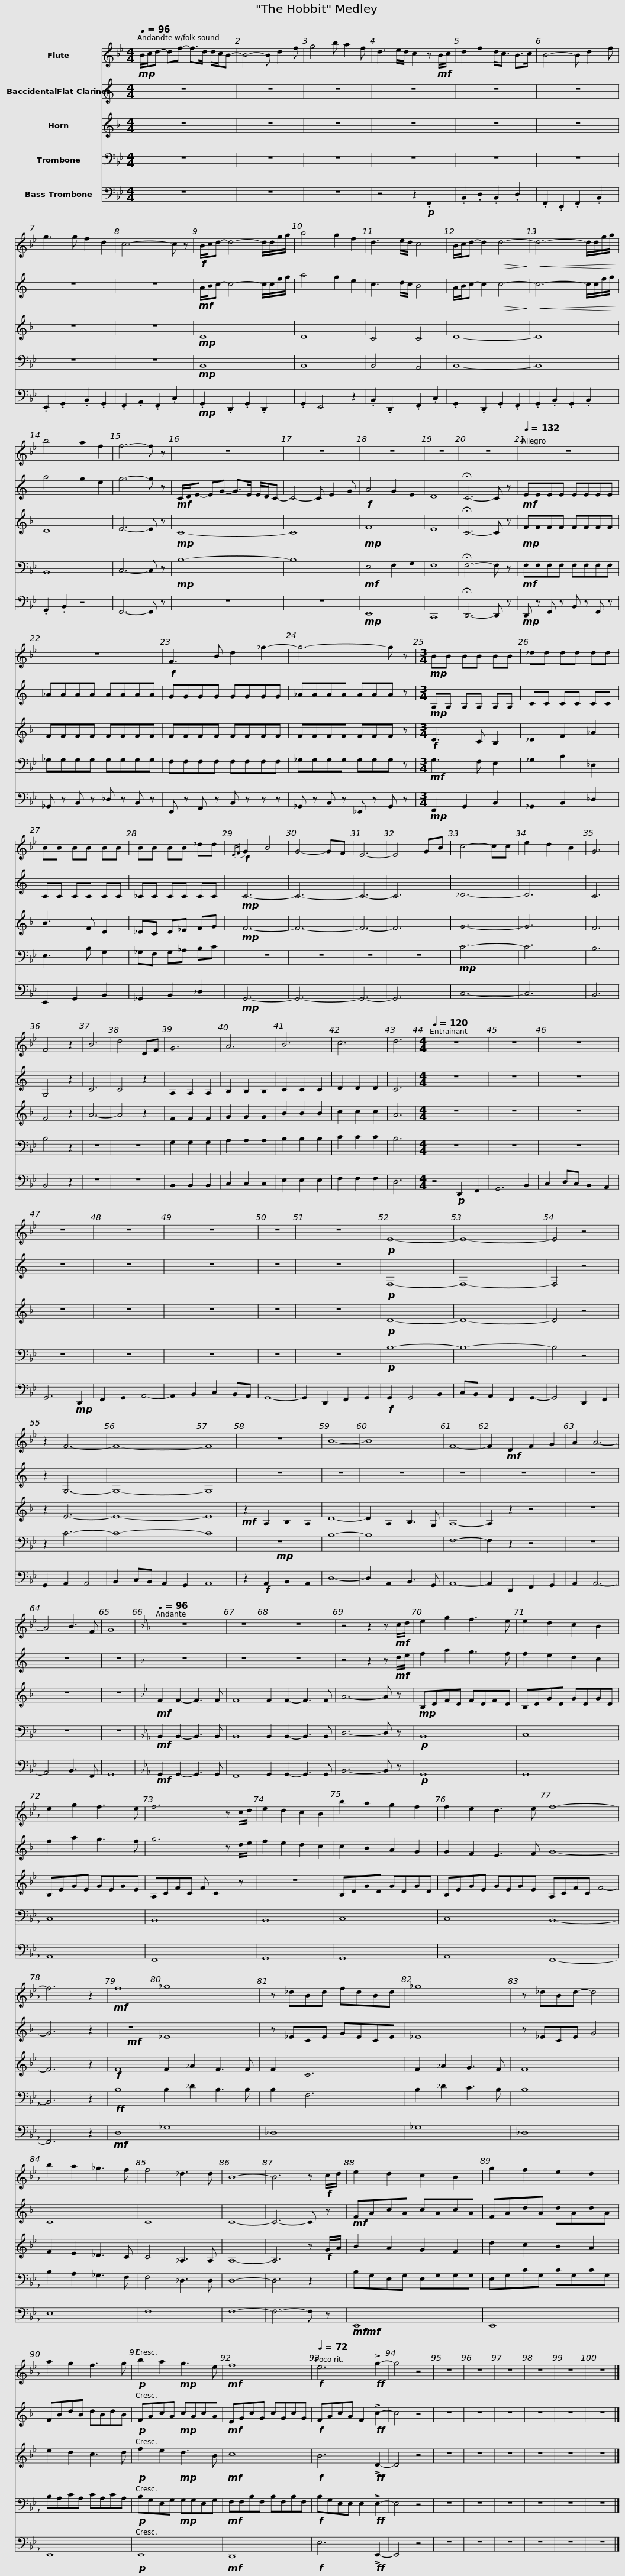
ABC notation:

X:1
%%score 1 2 3 4 5
L:1/8
Q:1/4=96
M:4/4
I:linebreak $
K:Bb
V:1 treble
V:2 treble transpose=-2
V:3 treble transpose=-7
V:4 bass
V:5 bass
V:1
!mp! B/c/d- df- f>d d/c/B- | B4- B d2 f | g4 b a2 f | d3 e/d/ c2 z!mf! B/c/ | d2 f2 d<c B>c |$ %5
 B4- B d2 f | g3 g f2 d2 | c6- c z |!f! B/c/d- d4- d/d/g/a/ | b4 a2 f2 | %10
 d3 e/d/ c4 |$ B/c/d- d2!>(! d4-!>)! |!<(! d6- d/d/g/a/!<)! | b4 a2 f2 | f6- f z | %15
 z8 | z8 |$ z8 | z8 | z8 | %20
[Q:1/4=132] z8 | z8 |!f! F3 B d2 _g2- |$ g6- g z |[M:3/4]!mp! BB BB BB | %25
 _dd dd dd | BB BB BB |$ BB BB _dd |!f!{EF} G2 B4 | G4- GF | %30
 E6- | E4 GB | c4- cc | e2 d2 B2 | G6 | %35
 F4 z2 | B6 | d4 DF |$ G6 | A6 | %40
 B6 | c6 | d6 |[M:4/4][Q:1/4=120] z8 | z8 | %45
 z8 | z8 | z8 |$ z8 | z8 | %50
 z8 |!p! E8- | E8- | E4 z4 | z2 F6- | %55
 F8- | F8 |$ z8 | B8- | B8 | %60
 F8- | F2!mf! D2 F2 G2 | A2 A6- | A4 B3 F | G8 | %65
[K:Eb][Q:1/4=96] z8 | z8 |$ z8 | z4 z2 z!mf! c/d/ | e2 g2 f3 e | %70
 e2 d2 c2 B2 | e2 g2 f3 e |$ f6 z c/d/ | e2 d2 c2 B2 | b2 a2 g2 f2 | %75
 f2 e2 d3 e | f8- | f6 z2 |$!mf! f8 | _g8 | %80
 z _dBd fdBd | _g8 | z _dBd- d4 | b2 a2 _g3 f |$ f4 _d3 d | %85
 B8- | B6 z!f! c/d/ | e2 d2 c2 B2 | g2 f2 e2 d2 | a2 g2 f3 g |$ %90
!p! b2 a2!mp! g3 e |!mf! f8 |!f![Q:1/4=72] e6!ff! !>!g2- | g4 z4 | z8 | %95
 z8 | z8 | z8 | z8 | z8 |] %100
V:2
[K:C] z8 | z8 | z8 | z8 | z8 |$ %5
 z8 | z8 | z8 |!mf! A/B/c- c4- c/c/f/g/ | a4 g2 e2 | %10
 c3 d/c/ B4 |$ A/B/c- c2!>(! c4-!>)! |!<(! c6- c/c/f/g/!<)! | a4 g2 e2 | g6- g z | %15
!mf! C/D/E- EG- G>E E/D/C- | C4- C E2 G |$!f! A4 G2 E2 | D8 | !fermata!C6- C z | %20
!mf! EEEE EEEE | _AAAA AAAA | GGGG GGGG |$ _AAAA AAA z |[M:3/4]!mp! A,A, A,A, A,A, | %25
 CC CC CC | A,A, A,A, A,A, |$ _A,A, A,A, A,A, |!mp! A,6- | A,6- | %30
 A,6- | A,6 | _B,6- | B,6 | A,6 | %35
 G,4 z2 | C6 | C4 z2 |$ A,2 A,2 A,2 | B,2 B,2 B,2 | %40
 C2 C2 C2 | D2 D2 D2 | C6 |[M:4/4] z8 | z8 | %45
 z8 | z8 | z8 |$ z8 | z8 | %50
 z8 |!p! F,8- | F,8- | F,4 z4 | z2 G,6- | %55
 G,8- | G,8 |$ z8 | z8 | z8 | %60
 z8 | z8 | z8 | z8 | z8 | %65
[K:F] z8 | z8 |$ z8 | z4 z2 z!mf! d/e/ | f2 a2 g3 f | %70
 f2 e2 d2 c2 | f2 a2 g3 f |$ g6 z d/e/ | f2 e2 d2 c2 | c2 B2 A2 G2 | %75
 G2 F2 E3 F | G8- | G6 z2 |$!mf! z8 | _E8 | %80
 z _ECE GECE | _E8 | z _ECE G4 | C8 |$ C8 | %85
 C8- | C6- C z |!mf! FAcA cAcA | FAdA dAdA | FBdB dBdB |$ %90
!p! FAcA!mp! cAcA |!mf! EGcG cGcG |!f! FAcA F2!ff! !>!c2- | c4 z4 | z8 | %95
 z8 | z8 | z8 | z8 | z8 |] %100
V:3
[K:F] z8 | z8 | z8 | z8 | z8 |$ %5
 z8 | z8 | z8 |!mp! D8 | D8 | %10
 C4 C4 |$ D8- | D8 | D8 | E6- E z | %15
!mp! C8- | C8 |$!mp! F8 | E8 | !fermata!C6- C z | %20
!mp! FFFF FFFF | FFFF FFFF | FFFF FFFF |$ FFFF FFF z |[M:3/4]!f! D3 C B,2 | %25
 _D2 F2 _A2 | B3 F D2 |$ _DC D_E FG |!mp! F6- | F6- | %30
 F6- | F6 | G6- | G6 | F6 | %35
 F4 z2 | A6- | A4 z2 |$ F2 F2 F2 | G2 G2 G2 | %40
 B2 B2 B2 | c2 c2 c2 | A6 |[M:4/4] z8 | z8 | %45
 z8 | z8 | z8 |$ z8 | z8 | %50
 z8 |!p! D8- | D8- | D4 z4 | z2 E6- | %55
 E8- | E8 |$!mf! z2 A,2 B,2 A,2 | D8- | D2 A,2 B,3 G, | %60
 A,8- | A,2 z2 z4 | z8 | z8 | z8 | %65
[K:Bb]!mf! F2 F2- F3 F | F8 |$ F2 F2- F3 F | A6- A z |!mp! B,DFD FDFD | %70
 B,DGD GDGD | B,EGE GEGE |$ A,CFC F C2 z | z8 | B,DGD GDGD | %75
 B,EGE GEGE | A,CFC F4- | F6 z2 |$!f! F8 | F2 _A2 F3 F | %80
 F2 C6 | F2 _A2 G3 F | F8 | F2 E2 _D3 C |$ C4 _A,3 A, | %85
 A,8- | A,6 z!f! G/A/ | B2 A2 G2 F2 | d2 c2 B2 A2 | e2 d2 c3 d |$ %90
!p! f2 e2!mp! d3 B |!mf! c8 |!f! B6!ff! !>!D2- | D4 z4 | z8 | %95
 z8 | z8 | z8 | z8 | z8 |] %100
V:4
 z8 | z8 | z8 | z8 | z8 |$ %5
 z8 | z8 | z8 |!mp! B,,8 | B,,8 | %10
 B,,4 A,,4 |$ B,,8- | B,,8 | B,,8 | C,6- C, z | %15
!mp! B,8- | B,8 |$!mf! E,4 F,2 G,2 | F,8 | !fermata!F,6- F, z | %20
!mf! F,F,F,F, F,F,F,F, | _G,G,G,G, G,G,G,G, | F,F,F,F, F,F,F,F, |$ _G,G,G,G, G,G,G, z |[M:3/4]!mf! G,3 F, E,2 | %25
 _G,2 B,2 _D,2 | E,3 B, G,2 |$ _G,F, G,_A, B,C | z6 | z6 | %30
 z6 | z6 |!mp! C6- | C6 | B,6 | %35
 B,4 z2 | z6 | z6 |$ G,2 G,2 G,2 | A,2 A,2 A,2 | %40
 B,2 B,2 B,2 | C2 C2 C2 | B,6 |[M:4/4] z8 | z8 | %45
 z8 | z8 | z8 |$ z8 | z8 | %50
 z8 |!p! B,8- | B,8- | B,4 z4 | z2 C6- | %55
 C8- | C8 |$!mp! z8 | B,8- | B,8 | %60
 F,8- | F,2 z2 z4 | z8 | z8 | z8 | %65
[K:Eb]!mf! B,,2 B,,2- B,,3 B,, | B,,8 |$ B,,2 B,,2- B,,3 B,, | D,6- D, z |!p! B,,8 | %70
 C,8 | C,8 |$ B,,8 | B,,8 | C,8 | %75
 C,8 | B,,8- | B,,6 z2 |$!ff! B,8 | B,2 _D2 B,3 B, | %80
 B,2 F,6 | B,2 _D2 C3 B, | B,8 | B,2 A,2 _G,3 F, |$ F,4 _D,3 D, | %85
 D,8- | D,6 z2 | B,G,E,G, E,G,G,G, | E,G,CG, CG,CG, | B,A,CA, CA,CA, |$ %90
!p! B,G,E,G,!mp! G,G,E,G, |!mf! F,F,B,F, B,F,B,F, |!f! B,G,E,E, E,2!ff! !>!E,2- | E,4 z4 | z8 | %95
 z8 | z8 | z8 | z8 | z8 |] %100
V:5
 z8 | z8 | z8 | z4 z2!p! .F,,2 | .B,,2 .D,2 .B,,2 .D,2 |$ %5
 .F,,2 .D,,2 .F,,2 .B,,2 | .E,,2 .G,,2 .B,,2 .G,,2 | .F,,2 .A,,2 .F,,2 .C,2 |!mp! .G,,2 .D,,2 .G,,2 .D,,2 | .G,,2 E,,4 z2 | %10
 .B,,2 .D,,2 .F,,2 .C,2 |$ .G,,2 .D,,2 .G,,2 .F,,2 | .G,,2 .B,,2 .G,,2 .B,,2 | .G,,2 .B,,2 z4 | F,,6- F,, z | %15
 z8 | z8 |$!mp! E,,8 | C,,8 | !fermata!D,,6- D,, z | %20
!mp! D,, z F,, z B,, z F,, z | _G,, z B,, z _D, z B,, z | D,, z F,, z B,, z z z |$ _G,, z B,, z _D,, z G,, z |[M:3/4]!mp! E,,2 G,,2 B,,2 | %25
 _G,,2 B,,2 _D,2 | E,,2 G,,2 B,,2 |$ _G,,2 B,,2 _D,2 |!mp! G,,6- | G,,6- | %30
 G,,6- | G,,6 | C,6- | C,6 | B,,6 | %35
 B,,4 z2 | z6 | z6 |$ B,,2 B,,2 B,,2 | C,2 C,2 C,2 | %40
 E,2 E,2 E,2 | F,2 F,2 F,2 | D,6 |[M:4/4] z4!p! D,,2 F,,2 | G,,6 B,,2 | %45
 C,2 D,C, B,,2 A,,2 | G,,6!mp! D,,2 | F,,2 G,,2 A,,4- |$ A,,2 B,,2 C,2 B,,A,, | G,,8- | %50
 G,,2 D,,2 F,,2 G,,2 |!f! G,,2 G,,4 B,,2 | C,B,, A,,2 F,,2 G,,2- | G,,4 D,,2 F,,2 | G,,2 A,,2 A,,4 | %55
 B,,2 C,B,, A,,2 G,,2 | A,,8 |$ z2!f! A,,2 B,,2 A,,2 | D,8- | D,2 A,,2 B,,3 G,, | %60
 A,,8- | A,,2 D,,2 F,,2 G,,2 | A,,2 A,,6- | A,,4 B,,3 F,, | G,,8 | %65
[K:Eb]!mf! G,,2 G,,2- G,,3 G,, | F,,8 |$ G,,2 G,,2- G,,3 G,, | B,,6- B,, z |!p! G,,8 | %70
 G,,8 | A,,8 |$ F,,8 | G,,8 | G,,8 | %75
 A,,8 | F,,8- | F,,6 z2 |$!mf! D,8 | _G,8 | %80
 _D,8 | _G,8 | _D,8 | E,8 |$ F,8 | %85
 F,8- | F,6- F, z |!mf!!mf! E,,8 | E,,8 | E,,8 |$ %90
!p! E,,8 |!mf! D,,8 |!f! E,6!ff! !>!E,,2- | E,,4 z4 | z8 | %95
 z8 | z8 | z8 | z8 | z8 |] %100
